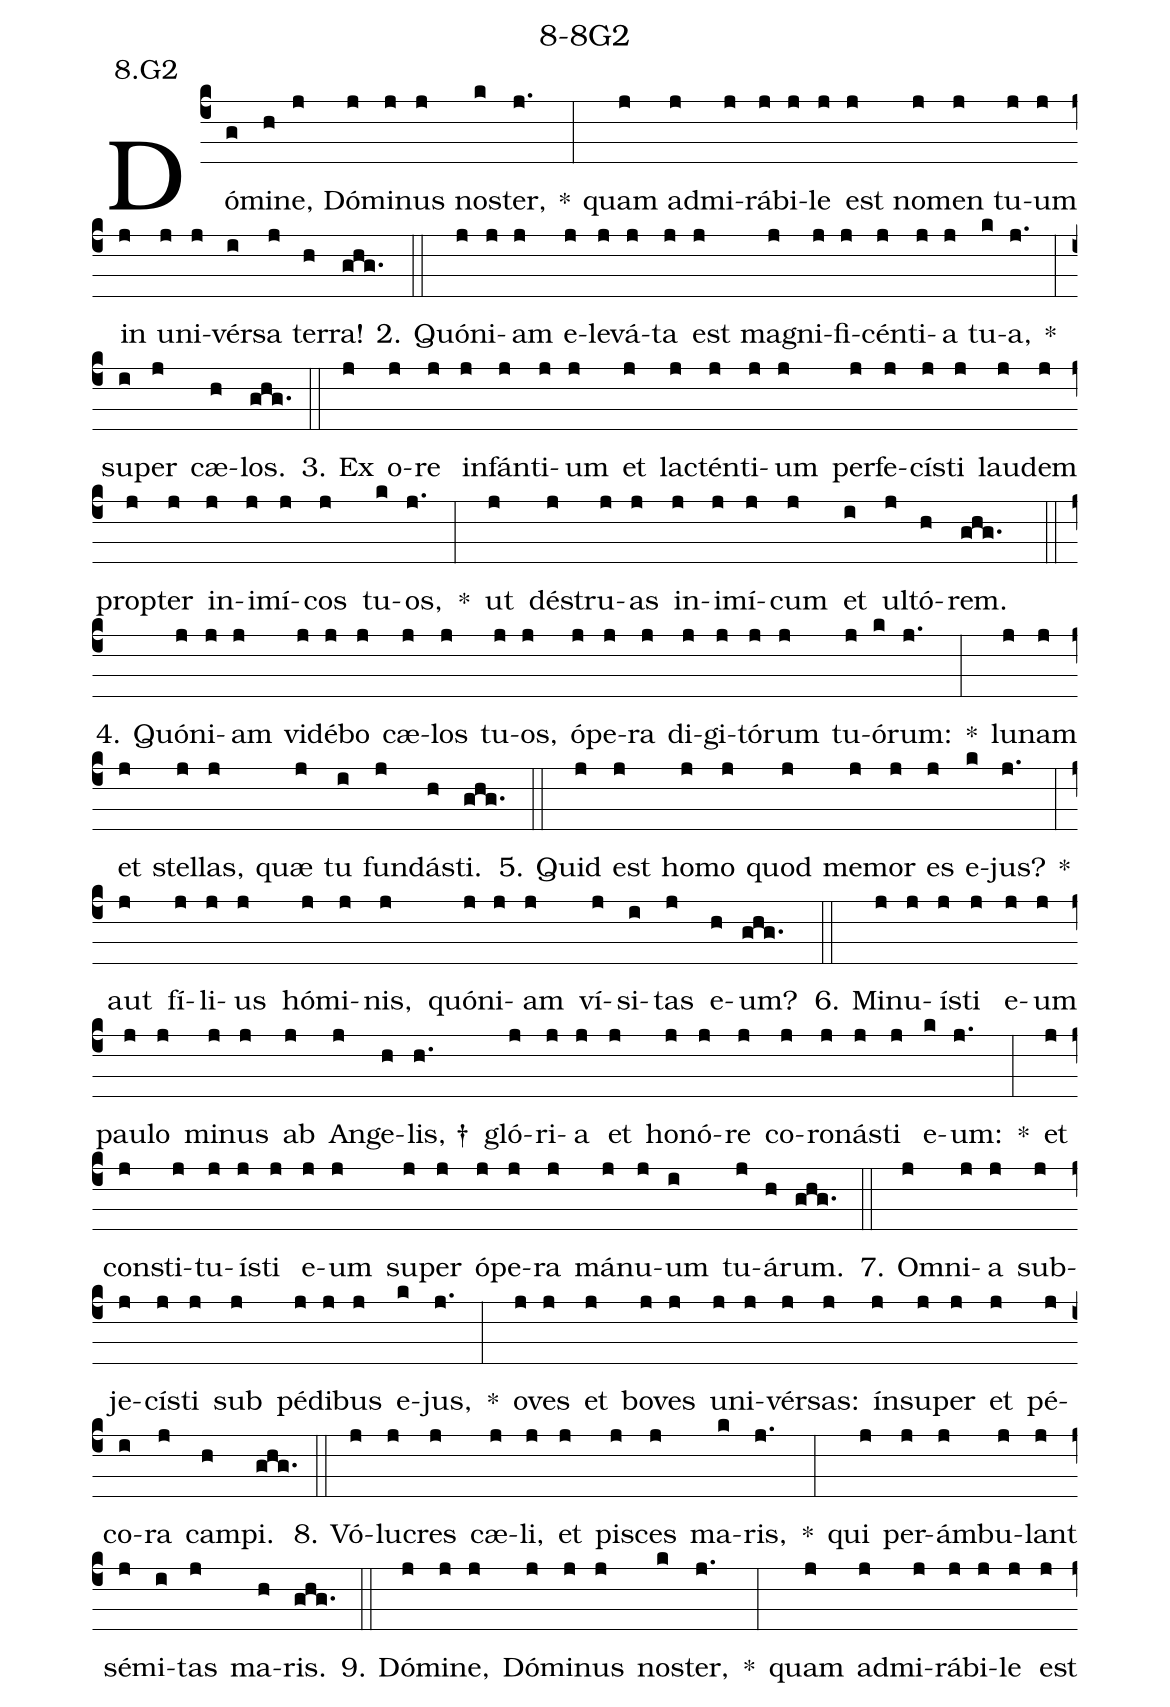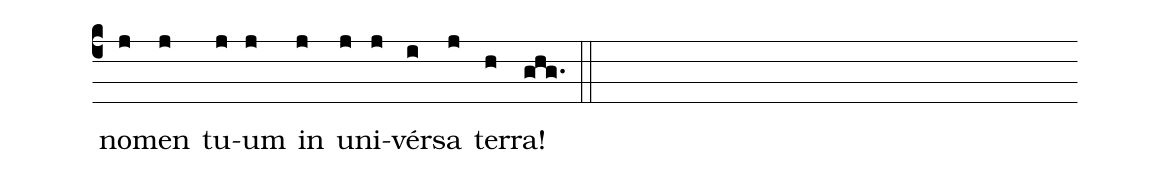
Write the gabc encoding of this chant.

name: 8-8G2;
annotation: 8.G2;
%%
(c4)Dó(g)mi(h)ne,(j) Dó(j)mi(j)nus(j) nos(k)ter,(j.) *(:) quam(j) ad(j)mi(j)rá(j)bi(j)le(j) est(j) no(j)men(j) tu(j)um(j) in(j) u(j)ni(j)vér(i)sa(j) ter(h)ra!(ghg.) (::)
2. Quón(j)i(j)am(j) e(j)le(j)vá(j)ta(j) est(j) ma(j)gni(j)fi(j)cén(j)ti(j)a(j) tu(k)a,(j.) *(:) su(i)per(j) cæ(h)los.(ghg.) (::)
3. Ex(j) o(j)re(j) in(j)fán(j)ti(j)um(j) et(j) lac(j)tén(j)ti(j)um(j) per(j)fe(j)cís(j)ti(j) lau(j)dem(j) prop(j)ter(j) in(j)i(j)mí(j)cos(j) tu(k)os,(j.) *(:) ut(j) dé(j)stru(j)as(j) in(j)i(j)mí(j)cum(j) et(i) ul(j)tó(h)rem.(ghg.) (::)
4. Quón(j)i(j)am(j) vi(j)dé(j)bo(j) cæ(j)los(j) tu(j)os,(j) ó(j)pe(j)ra(j) di(j)gi(j)tó(j)rum(j) tu(j)ó(k)rum:(j.) *(:) lu(j)nam(j) et(j) stel(j)las,(j) quæ(j) tu(i) fun(j)dás(h)ti.(ghg.) (::)
5. Quid(j) est(j) ho(j)mo(j) quod(j) me(j)mor(j) es(j) e(k)jus?(j.) *(:) aut(j) fí(j)li(j)us(j) hó(j)mi(j)nis,(j) quón(j)i(j)am(j) ví(j)si(i)tas(j) e(h)um?(ghg.) (::)
6. Mi(j)nu(j)ís(j)ti(j) e(j)um(j) pau(j)lo(j) mi(j)nus(j) ab(j) An(j)ge(h)lis, †(h.) gló(j)ri(j)a(j) et(j) ho(j)nó(j)re(j) co(j)ro(j)nás(j)ti(j) e(k)um:(j.) *(:) et(j) con(j)sti(j)tu(j)ís(j)ti(j) e(j)um(j) su(j)per(j) ó(j)pe(j)ra(j) má(j)nu(j)um(i) tu(j)á(h)rum.(ghg.) (::)
7. Om(j)ni(j)a(j) sub(j)je(j)cís(j)ti(j) sub(j) pé(j)di(j)bus(j) e(k)jus,(j.) *(:) o(j)ves(j) et(j) bo(j)ves(j) u(j)ni(j)vér(j)sas:(j) ín(j)su(j)per(j) et(j) pé(j)co(i)ra(j) cam(h)pi.(ghg.) (::)
8. Vó(j)lu(j)cres(j) cæ(j)li,(j) et(j) pi(j)sces(j) ma(k)ris,(j.) *(:) qui(j) per(j)ám(j)bu(j)lant(j) sé(j)mi(i)tas(j) ma(h)ris.(ghg.) (::)
9. Dó(j)mi(j)ne,(j) Dó(j)mi(j)nus(j) nos(k)ter,(j.) *(:) quam(j) ad(j)mi(j)rá(j)bi(j)le(j) est(j) no(j)men(j) tu(j)um(j) in(j) u(j)ni(j)vér(i)sa(j) ter(h)ra!(ghg.) (::)
